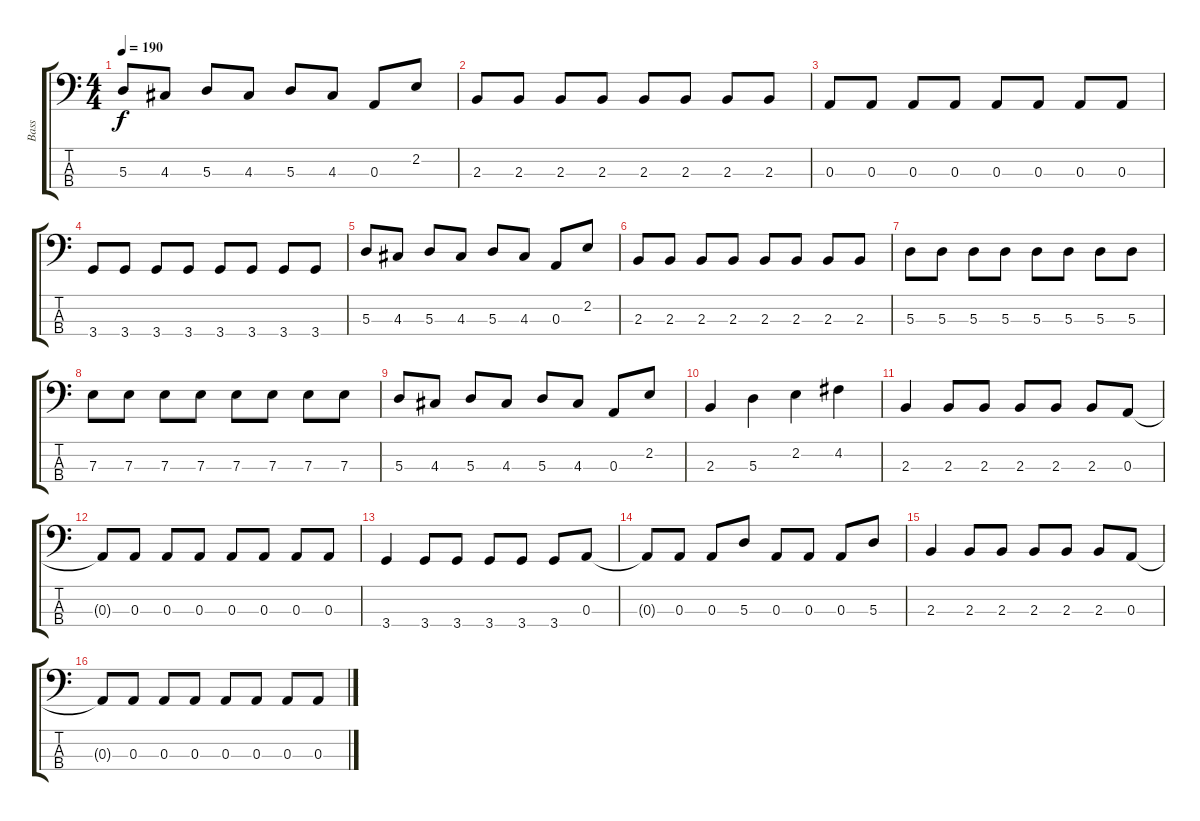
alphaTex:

\track ("Bass" "Bass") {instrument electricbassfinger}
\staff {score tabs}
\tuning (G2 D2 A1 E1) {hide}
\ts (4 4)
\tempo 190
\clef f4
\ks c
5.3.8{dy f} 4.3.8 5.3.8 4.3.8 5.3.8 4.3.8 0.3.8 2.2.8 |
2.3.8 2.3.8 2.3.8 2.3.8 2.3.8 2.3.8 2.3.8 2.3.8 |
0.3.8 0.3.8 0.3.8 0.3.8 0.3.8 0.3.8 0.3.8 0.3.8 |
3.4.8 3.4.8 3.4.8 3.4.8 3.4.8 3.4.8 3.4.8 3.4.8 |
5.3.8 4.3.8 5.3.8 4.3.8 5.3.8 4.3.8 0.3.8 2.2.8 |
2.3.8 2.3.8 2.3.8 2.3.8 2.3.8 2.3.8 2.3.8 2.3.8 |
5.3.8 5.3.8 5.3.8 5.3.8 5.3.8 5.3.8 5.3.8 5.3.8 |
7.3.8 7.3.8 7.3.8 7.3.8 7.3.8 7.3.8 7.3.8 7.3.8 |
5.3.8 4.3.8 5.3.8 4.3.8 5.3.8 4.3.8 0.3.8 2.2.8 |
2.3.4 5.3.4 2.2.4 4.2.4 |
2.3.4 2.3.8 2.3.8 2.3.8 2.3.8 2.3.8 0.3.8 |
0.3{t}.8 0.3.8 0.3.8 0.3.8 0.3.8 0.3.8 0.3.8 0.3.8 |
3.4.4 3.4.8 3.4.8 3.4.8 3.4.8 3.4.8 0.3.8 |
0.3{t}.8 0.3.8 0.3.8 5.3.8 0.3.8 0.3.8 0.3.8 5.3.8 |
2.3.4 2.3.8 2.3.8 2.3.8 2.3.8 2.3.8 0.3.8 |
0.3{t}.8 0.3.8 0.3.8 0.3.8 0.3.8 0.3.8 0.3.8 0.3.8
